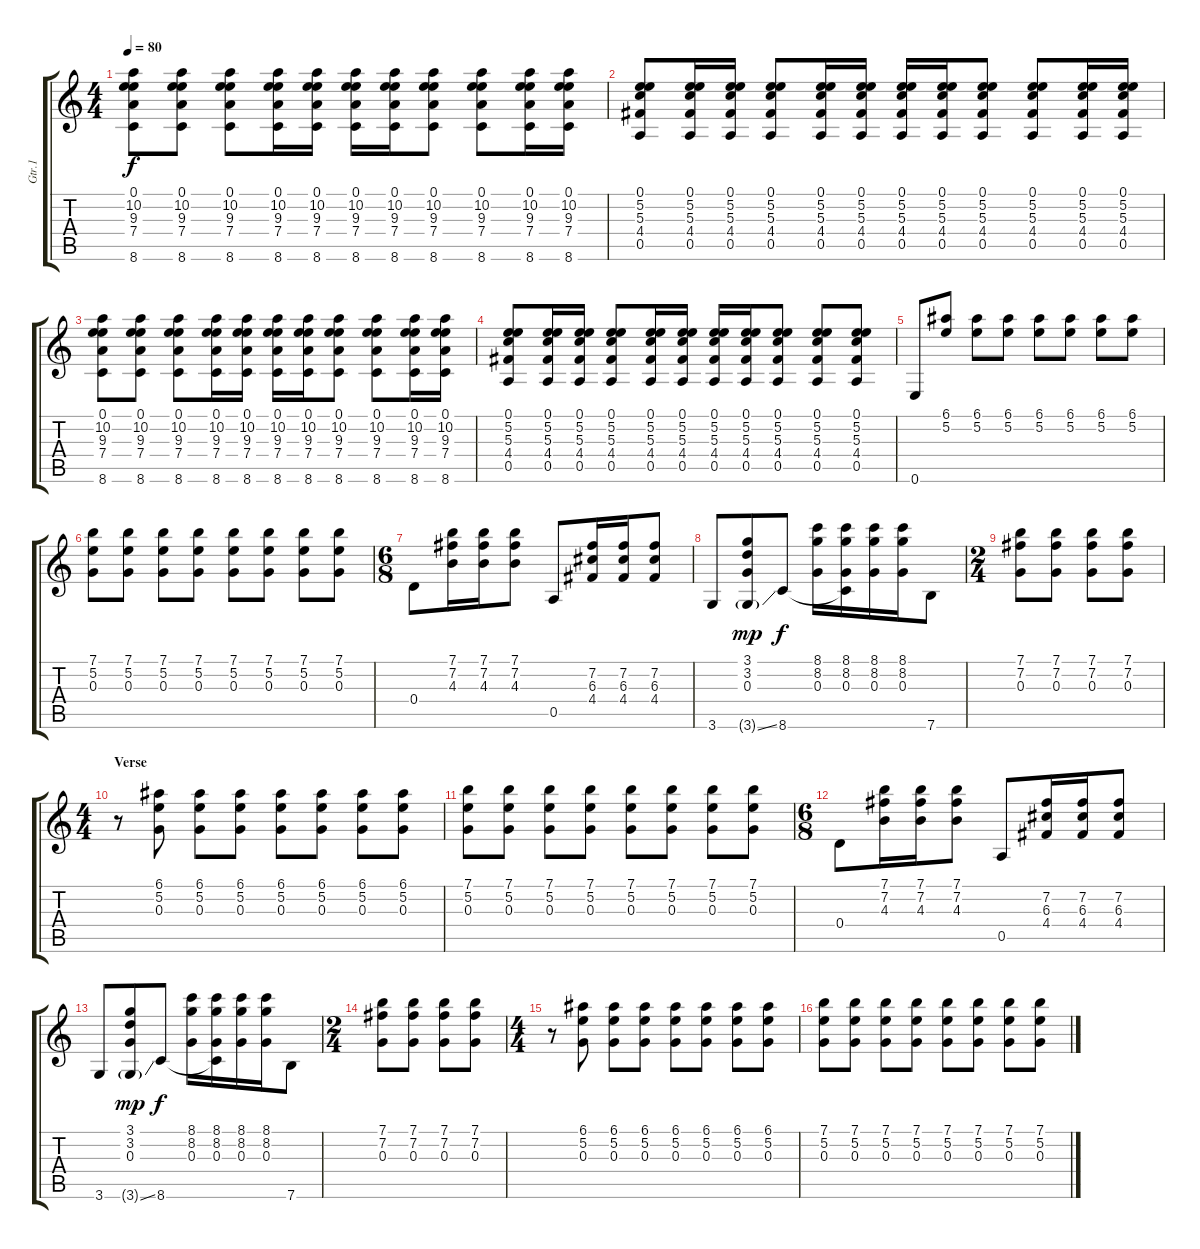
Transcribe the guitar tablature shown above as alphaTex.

\track ("Gtr.1" "Gtr.1") {instrument electricguitarjazz}
\staff {score tabs}
\tuning (E4 B3 G3 D3 A2 E2) {hide}
\ts (4 4)
\tempo 80
\clef g2
\ks c
(0.1 10.2 9.3 7.4 8.6).8{dy f} (0.1 10.2 9.3 7.4 8.6).8 (0.1 10.2 9.3 7.4 8.6).8 (0.1 10.2 9.3 7.4 8.6).16 (0.1 10.2 9.3 7.4 8.6).16 (0.1 10.2 9.3 7.4 8.6).16 (0.1 10.2 9.3 7.4 8.6).16 (0.1 10.2 9.3 7.4 8.6).8 (0.1 10.2 9.3 7.4 8.6).8 (0.1 10.2 9.3 7.4 8.6).16 (0.1 10.2 9.3 7.4 8.6).16 |
(0.1 5.2 5.3 4.4 0.5).8 (0.1 5.2 5.3 4.4 0.5).16 (0.1 5.2 5.3 4.4 0.5).16 (0.1 5.2 5.3 4.4 0.5).8 (0.1 5.2 5.3 4.4 0.5).16 (0.1 5.2 5.3 4.4 0.5).16 (0.1 5.2 5.3 4.4 0.5).16 (0.1 5.2 5.3 4.4 0.5).16 (0.1 5.2 5.3 4.4 0.5).8 (0.1 5.2 5.3 4.4 0.5).8 (0.1 5.2 5.3 4.4 0.5).16 (0.1 5.2 5.3 4.4 0.5).16 |
(0.1 10.2 9.3 7.4 8.6).8 (0.1 10.2 9.3 7.4 8.6).8 (0.1 10.2 9.3 7.4 8.6).8 (0.1 10.2 9.3 7.4 8.6).16 (0.1 10.2 9.3 7.4 8.6).16 (0.1 10.2 9.3 7.4 8.6).16 (0.1 10.2 9.3 7.4 8.6).16 (0.1 10.2 9.3 7.4 8.6).8 (0.1 10.2 9.3 7.4 8.6).8 (0.1 10.2 9.3 7.4 8.6).16 (0.1 10.2 9.3 7.4 8.6).16 |
(0.1 5.2 5.3 4.4 0.5).8 (0.1 5.2 5.3 4.4 0.5).16 (0.1 5.2 5.3 4.4 0.5).16 (0.1 5.2 5.3 4.4 0.5).8 (0.1 5.2 5.3 4.4 0.5).16 (0.1 5.2 5.3 4.4 0.5).16 (0.1 5.2 5.3 4.4 0.5).16 (0.1 5.2 5.3 4.4 0.5).16 (0.1 5.2 5.3 4.4 0.5).8 (0.1 5.2 5.3 4.4 0.5).8 (0.1 5.2 5.3 4.4 0.5).8 |
0.6.8 (6.1 5.2).8 (6.1 5.2).8 (6.1 5.2).8 (6.1 5.2).8 (6.1 5.2).8 (6.1 5.2).8 (6.1 5.2).8 |
(7.1 5.2 0.3).8 (7.1 5.2 0.3).8 (7.1 5.2 0.3).8 (7.1 5.2 0.3).8 (7.1 5.2 0.3).8 (7.1 5.2 0.3).8 (7.1 5.2 0.3).8 (7.1 5.2 0.3).8 |
\ts (6 8)
0.4.8 (7.1 7.2 4.3).16 (7.1 7.2 4.3).16 (7.1 7.2 4.3).8 0.5.8 (7.2 6.3 4.4).16 (7.2 6.3 4.4).16 (7.2 6.3 4.4).8 |
3.6.8 (3.1 3.2 0.3 3.6{ss g}).8{dy mp} 8.6.8{dy f} (8.1 8.2 0.3).16 (8.1 8.2 0.3 8.6{t}).16 (8.1 8.2 0.3).16 (8.1 8.2 0.3).16 7.6.8 |
\ts (2 4)
(7.1 7.2 0.3).8 (7.1 7.2 0.3).8 (7.1 7.2 0.3).8 (7.1 7.2 0.3).8 |
\ts (4 4)
\section ("" "Verse")
r.8 (6.1 5.2 0.3).8 (6.1 5.2 0.3).8 (6.1 5.2 0.3).8 (6.1 5.2 0.3).8 (6.1 5.2 0.3).8 (6.1 5.2 0.3).8 (6.1 5.2 0.3).8 |
(7.1 5.2 0.3).8 (7.1 5.2 0.3).8 (7.1 5.2 0.3).8 (7.1 5.2 0.3).8 (7.1 5.2 0.3).8 (7.1 5.2 0.3).8 (7.1 5.2 0.3).8 (7.1 5.2 0.3).8 |
\ts (6 8)
0.4.8 (7.1 7.2 4.3).16 (7.1 7.2 4.3).16 (7.1 7.2 4.3).8 0.5.8 (7.2 6.3 4.4).16 (7.2 6.3 4.4).16 (7.2 6.3 4.4).8 |
3.6.8 (3.1 3.2 0.3 3.6{ss g}).8{dy mp} 8.6.8{dy f} (8.1 8.2 0.3).16 (8.1 8.2 0.3 8.6{t}).16 (8.1 8.2 0.3).16 (8.1 8.2 0.3).16 7.6.8 |
\ts (2 4)
(7.1 7.2 0.3).8 (7.1 7.2 0.3).8 (7.1 7.2 0.3).8 (7.1 7.2 0.3).8 |
\ts (4 4)
r.8 (6.1 5.2 0.3).8 (6.1 5.2 0.3).8 (6.1 5.2 0.3).8 (6.1 5.2 0.3).8 (6.1 5.2 0.3).8 (6.1 5.2 0.3).8 (6.1 5.2 0.3).8 |
(7.1 5.2 0.3).8 (7.1 5.2 0.3).8 (7.1 5.2 0.3).8 (7.1 5.2 0.3).8 (7.1 5.2 0.3).8 (7.1 5.2 0.3).8 (7.1 5.2 0.3).8 (7.1 5.2 0.3).8
